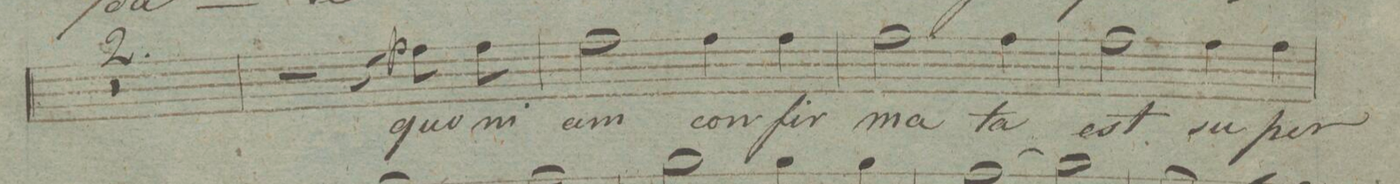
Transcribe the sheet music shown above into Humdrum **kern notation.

**kern	**text	**dynam
*I"Alto.	*	*
*clefC3	*	*
*k[b-]	*	*
*met(c|)	*	*
*M2/2	*	*
0r	.	.
=31	=31	=31
=32	=32	=32
2r	.	.
4r	.	.
8g\	quo-	p
8g\	-ni-	.
=33	=33	=33
2g\	-am	.
4g\	con-	.
4g\	-fir-	.
=34	=34	=34
2.g\	-ma-	.
4g\	-ta	.
=35	=35	=35
2g\	est	.
4g\	su-	.
4g\	-per	.
=36	=36	=36
*-	*-	*-
